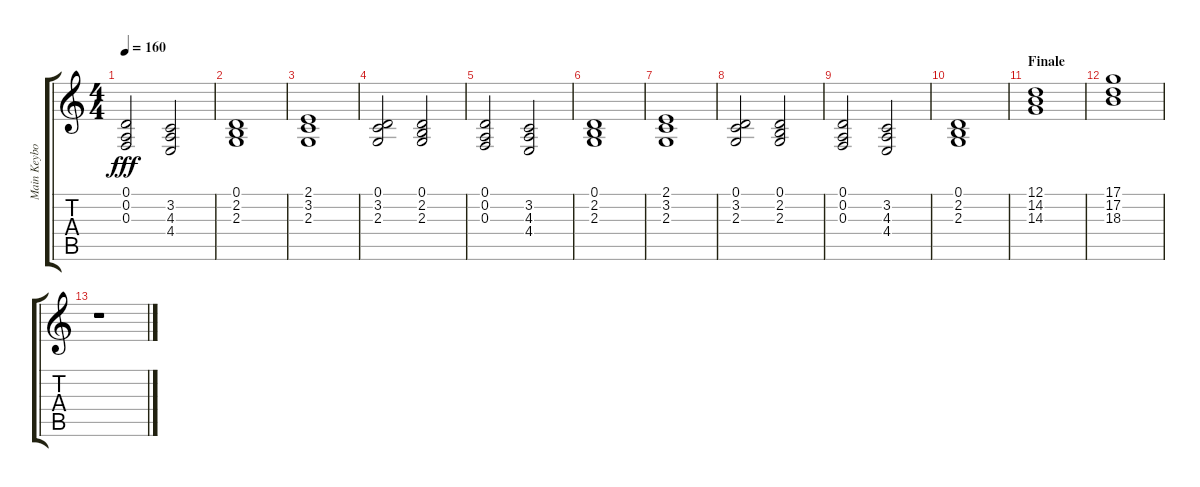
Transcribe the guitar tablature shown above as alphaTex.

\track ("Main Keyboards" "Main Keybo") {instrument stringensemble2}
\staff {score tabs}
\tuning (D4 A3 F3 C3 G2 D2) {hide}
\ts (4 4)
\tempo 160
\clef g2
\ks c
(0.1 0.2 0.3).2{dy fff} (3.2 4.3 4.4).2 |
(0.1 2.2 2.3).1 |
(2.1 3.2 2.3).1 |
(0.1 3.2 2.3).2 (0.1 2.2 2.3).2 |
(0.1 0.2 0.3).2 (3.2 4.3 4.4).2 |
(0.1 2.2 2.3).1 |
(2.1 3.2 2.3).1 |
(0.1 3.2 2.3).2 (0.1 2.2 2.3).2 |
(0.1 0.2 0.3).2 (3.2 4.3 4.4).2 |
(0.1 2.2 2.3).1 |
\section ("" "Finale")
(12.1 14.2 14.3).1 |
(17.1 17.2 18.3).1 |
r.1
